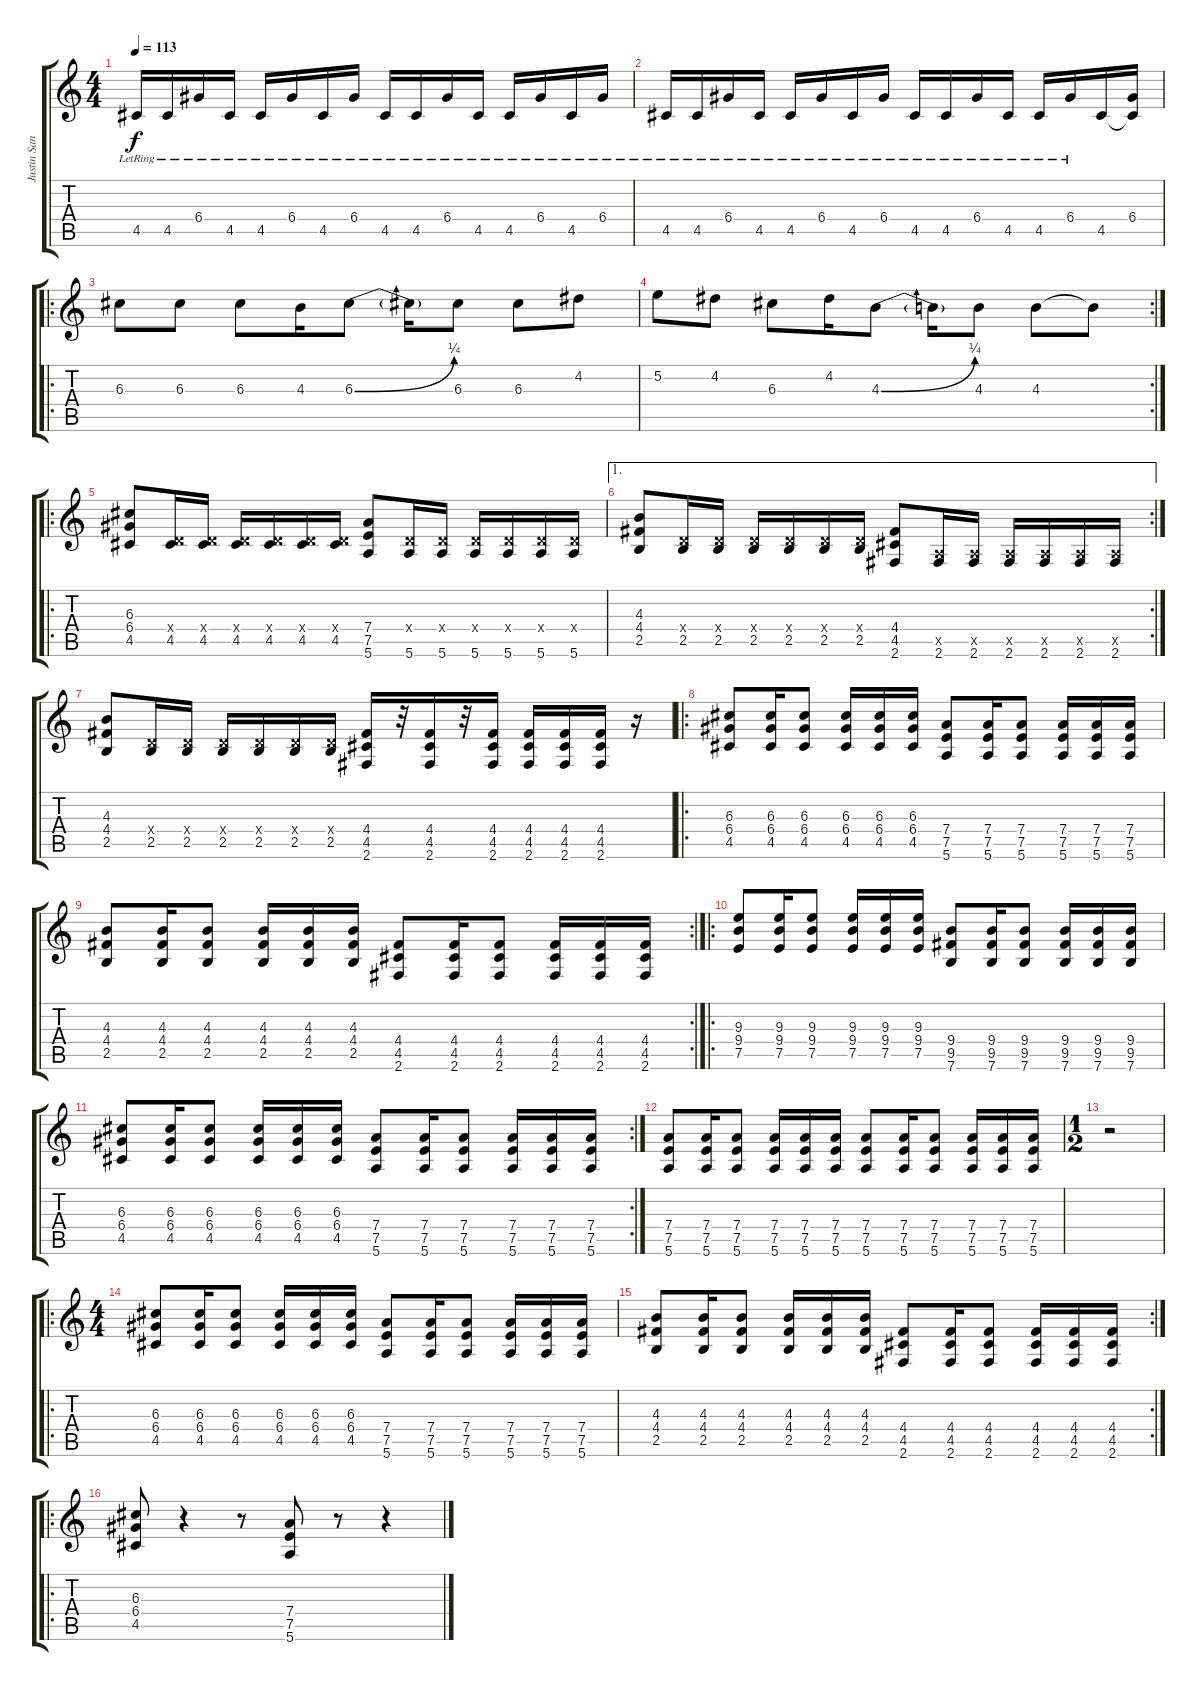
\track ("Justin Sane" "Justin San") {instrument distortionguitar}
\staff {score tabs}
\tuning (E4 B3 G3 D3 A2 E2) {hide}
\ts (4 4)
\tempo 113
\clef g2
\ks c
4.5{lr}.16{dy f instrument distortionguitar} 4.5{lr}.16 6.4{lr}.16 4.5{lr}.16 4.5{lr}.16 6.4{lr}.16 4.5{lr}.16 6.4{lr}.16 4.5{lr}.16 4.5{lr}.16 6.4{lr}.16 4.5{lr}.16 4.5{lr}.16 6.4{lr}.16 4.5{lr}.16 6.4{lr}.16 |
4.5{lr}.16 4.5{lr}.16 6.4{lr}.16 4.5{lr}.16 4.5{lr}.16 6.4{lr}.16 4.5{lr}.16 6.4{lr}.16 4.5{lr}.16 4.5{lr}.16 6.4{lr}.16 4.5{lr}.16 4.5{lr}.16 6.4{lr}.16 4.5.16 (6.4 4.5{t}).16 |
\ro
6.3.8 6.3.8 6.3.8 4.3.16 6.3{be (bend 0 0 60 1)}.8 6.3{t}.16 6.3.8 6.3.8 4.2.8 |
\rc 2
5.2.8 4.2.8 6.3.8 4.2.16 4.3{be (bend 0 0 60 1)}.8 4.3{t}.16 4.3.8 4.3.8 4.3{t}.8 |
\ro
(6.3 6.4 4.5).8 (0.4{x} 4.5).16 (0.4{x} 4.5).16 (0.4{x} 4.5).16 (0.4{x} 4.5).16 (0.4{x} 4.5).16 (0.4{x} 4.5).16 (7.4 7.5 5.6).8 (0.4{x} 5.6).16 (0.4{x} 5.6).16 (0.4{x} 5.6).16 (0.4{x} 5.6).16 (0.4{x} 5.6).16 (0.4{x} 5.6).16 |
\ae 1
\rc 2
(4.3 4.4 2.5).8 (0.4{x} 2.5).16 (0.4{x} 2.5).16 (0.4{x} 2.5).16 (0.4{x} 2.5).16 (0.4{x} 2.5).16 (0.4{x} 2.5).16 (4.4 4.5 2.6).8 (0.5{x} 2.6).16 (0.5{x} 2.6).16 (0.5{x} 2.6).16 (0.5{x} 2.6).16 (0.5{x} 2.6).16 (0.5{x} 2.6).16 |
(4.3 4.4 2.5).8 (0.4{x} 2.5).16 (0.4{x} 2.5).16 (0.4{x} 2.5).16 (0.4{x} 2.5).16 (0.4{x} 2.5).16 (0.4{x} 2.5).16 (4.4 4.5 2.6).16 r.32 (4.4 4.5 2.6).16 r.32 (4.4 4.5 2.6).16 (4.4 4.5 2.6).16 (4.4 4.5 2.6).16 (4.4 4.5 2.6).16 r.16 |
\ro
(6.3 6.4 4.5).8 (6.3 6.4 4.5).16 (6.3 6.4 4.5).8 (6.3 6.4 4.5).16 (6.3 6.4 4.5).16 (6.3 6.4 4.5).16 (7.4 7.5 5.6).8 (7.4 7.5 5.6).16 (7.4 7.5 5.6).8 (7.4 7.5 5.6).16 (7.4 7.5 5.6).16 (7.4 7.5 5.6).16 |
\rc 2
(4.3 4.4 2.5).8 (4.3 4.4 2.5).16 (4.3 4.4 2.5).8 (4.3 4.4 2.5).16 (4.3 4.4 2.5).16 (4.3 4.4 2.5).16 (4.4 4.5 2.6).8 (4.4 4.5 2.6).16 (4.4 4.5 2.6).8 (4.4 4.5 2.6).16 (4.4 4.5 2.6).16 (4.4 4.5 2.6).16 |
\ro
(9.3 9.4 7.5).8 (9.3 9.4 7.5).16 (9.3 9.4 7.5).8 (9.3 9.4 7.5).16 (9.3 9.4 7.5).16 (9.3 9.4 7.5).16 (9.4 9.5 7.6).8 (9.4 9.5 7.6).16 (9.4 9.5 7.6).8 (9.4 9.5 7.6).16 (9.4 9.5 7.6).16 (9.4 9.5 7.6).16 |
\rc 2
(6.3 6.4 4.5).8 (6.3 6.4 4.5).16 (6.3 6.4 4.5).8 (6.3 6.4 4.5).16 (6.3 6.4 4.5).16 (6.3 6.4 4.5).16 (7.4 7.5 5.6).8 (7.4 7.5 5.6).16 (7.4 7.5 5.6).8 (7.4 7.5 5.6).16 (7.4 7.5 5.6).16 (7.4 7.5 5.6).16 |
(7.4 7.5 5.6).8 (7.4 7.5 5.6).16 (7.4 7.5 5.6).8 (7.4 7.5 5.6).16 (7.4 7.5 5.6).16 (7.4 7.5 5.6).16 (7.4 7.5 5.6).8 (7.4 7.5 5.6).16 (7.4 7.5 5.6).8 (7.4 7.5 5.6).16 (7.4 7.5 5.6).16 (7.4 7.5 5.6).16 |
\ts (1 2)
r.2 |
\ro
\ts (4 4)
(6.3 6.4 4.5).8 (6.3 6.4 4.5).16 (6.3 6.4 4.5).8 (6.3 6.4 4.5).16 (6.3 6.4 4.5).16 (6.3 6.4 4.5).16 (7.4 7.5 5.6).8 (7.4 7.5 5.6).16 (7.4 7.5 5.6).8 (7.4 7.5 5.6).16 (7.4 7.5 5.6).16 (7.4 7.5 5.6).16 |
\rc 2
(4.3 4.4 2.5).8 (4.3 4.4 2.5).16 (4.3 4.4 2.5).8 (4.3 4.4 2.5).16 (4.3 4.4 2.5).16 (4.3 4.4 2.5).16 (4.4 4.5 2.6).8 (4.4 4.5 2.6).16 (4.4 4.5 2.6).8 (4.4 4.5 2.6).16 (4.4 4.5 2.6).16 (4.4 4.5 2.6).16 |
\ro
(6.3 6.4 4.5).8 r.4 r.8 (7.4 7.5 5.6).8 r.8 r.4
